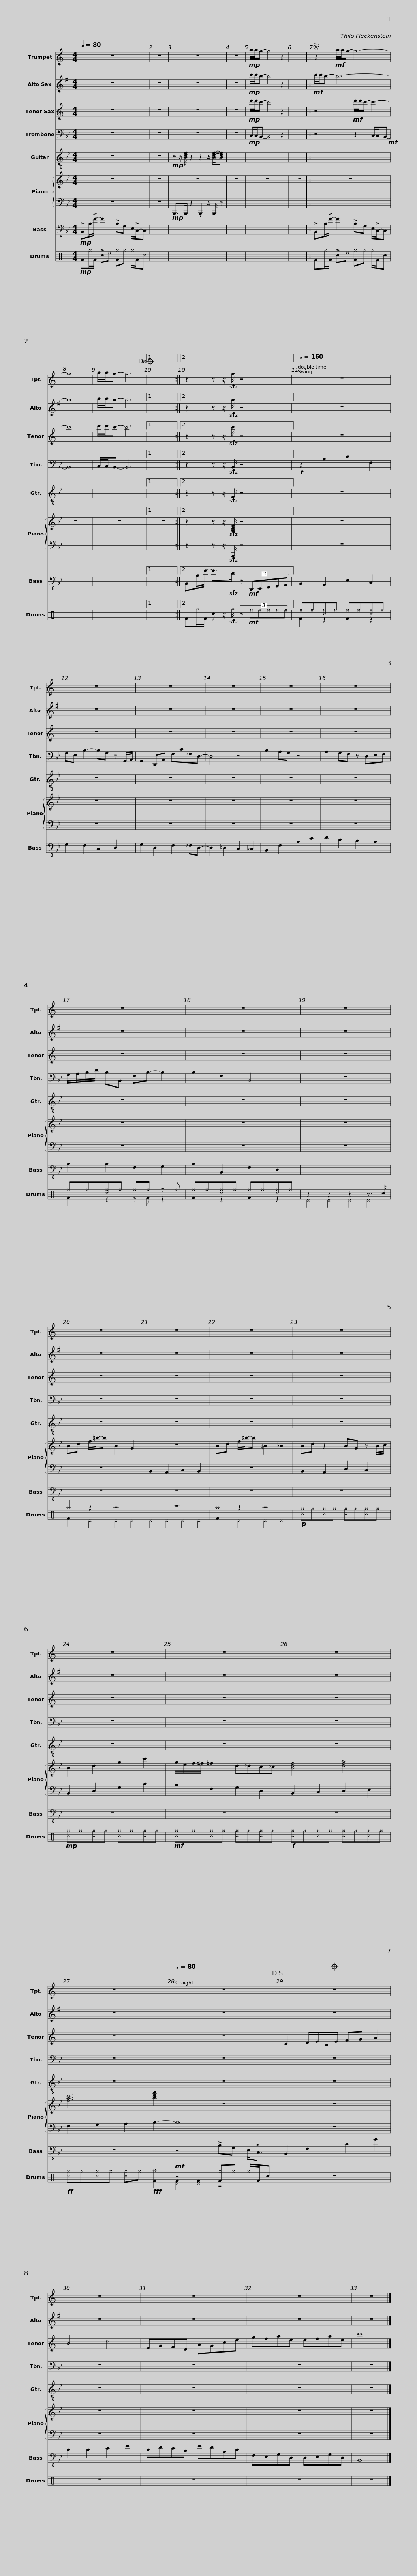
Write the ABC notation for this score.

X:1
%%score 1 2 3 4 5 { 6 | 7 } 8 ( 9 10 )
L:1/8
Q:1/4=80
M:4/4
I:linebreak $
K:Bb
V:1 treble transpose=-2
V:2 treble transpose=-9
V:3 treble transpose=-14
V:4 bass
V:5 treble-8
V:6 treble
V:7 bass
V:8 bass-8
V:9 perc
K:none
V:10 perc
K:none
V:1
[K:C] z8 | z8 | z8 | z8 |!mp! a/a/g- g4 z2 | %5
 x8 |:$S z2!mf! a/a/g- g4- | g8 | a/a/g- g6!dacoda! |1 x8 :|2$ %10
 z2 z z/!sfz! g/ z4 ||[Q:1/4=160] z8 | z8 | z8 |$ z8 | %15
 z8 | z8 | z8 | z8 |$ z8 | %20
 z8 | z8 | z8 | z8 |$ z8 | %25
 z8 | z8 | z8 |$[Q:1/4=80] z8!D.S.! |O z8 | %30
 z8 | z8 | z8 |$ z8 |] %34
V:2
[K:G] z8 | z8 | z8 | z8 |!mp! c'/c'/b- b4 z2 | %5
 x8 |:$!mf! c'/c'/b- b6- | b8 | c'/c'/b- b6 |1 x8 :|2$ %10
 z2 z z/!sfz! b/ z4 || z8 | z8 | z8 |$ z8 | %15
 z8 | z8 | z8 | z8 |$ z8 | %20
 z8 | z8 | z8 | z8 |$ z8 | %25
 z8 | z8 | z8 |$ z8 | z8 | %30
 z8 | z8 | z8 |$ z8 |] %34
V:3
[K:C] z8 | z8 | z8 | z8 |!mp! d'/d'/c'- c'4 z2 | %5
 x8 |:$ z4!mf! d'/d'/c'- c'2- | c'8 | d'/d'/c'- c'6 |1 x8 :|2$ %10
 z2 z z/!sfz! c'/ z4 || z8 | z8 | z8 |$ z8 | %15
 z8 | z8 | z8 | z8 |$ z8 | %20
 z8 | z8 | z8 | z8 |$ z8 | %25
 z8 | z8 | z8 |$ z8 | C2 D/E/B,/E/ FG A2 | %30
 B4 d4 | EGFD AGce | gfae efae |$ c'8 |] %34
V:4
 z8 | z8 | z8 | z8 |!mp! C,/C,/B,,- B,,4 z2 | %5
 x8 |:$ z4 z2 C,/C,/B,,-!mf! | B,,8 | C,/C,/B,,- B,,6 |1 x8 :|2$ %10
 z2 z z/!sfz! B,,/ z4 ||!f! z2 B,2 D2 F,2 | G,E, B,2- B,G, z G,,/A,,/ | G,,2 D,,A,, F,C_F,D,- |$ D,4 z4 | %15
 B,2 A,G, z4 | A,2 G,F, z D,E,F, | G,/A,/B,/D/ B,B,, F,B,- B,2 | B,2 F,2 B,,4 |$ z8 | %20
 z8 | z8 | z8 | z8 |$ z8 | %25
 z8 | z8 | z8 |$ z8 | z8 | %30
 z8 | z8 | z8 |$ z8 |] %34
V:5
 z8 | z8 |!mp! z z/ [Bdf]/ z2 z2 z/ [Bdf]/-[Bdf] | x8 | x8 | %5
 x8 |:$ x8 | x8 | x8 |1 x8 :|2$ %10
 z2 z z/!sfz! F/ z4 || z8 | z8 | z8 |$ z8 | %15
 z8 | z8 | z8 | z8 |$ z8 | %20
 z8 | z8 | z8 | z8 |$ z8 | %25
 z8 | z8 | z8 |$ z8 | z8 | %30
 z8 | z8 | z8 |$ z8 |] %34
V:6
 z8 | z8 | z8 | z8 | z8 | %5
 z8 |:$ z8 | z8 | z8 |1 z8 :|2$ %10
 z2 z z/!sfz! [B,DF]/ z4 || z8 | z8 | z8 |$ z8 | %15
 z8 | z8 | z8 | z8 |$ z8 | %20
 Bd f/=b/-b B2 G2 | z8 | Bd f/=b/-b =B2 _B2 | Bd z2 BG z B/c/ |$ B2 d2 g2 c'2 | %25
 g/e/f/^f/ =f2 d_dc_c | [Bdf]4 [dfa]4 | [fac']6 [bd'f']2 |$ z8 | z8 | %30
 z8 | z8 | z8 |$ z8 |] %34
V:7
 z8 | z8 |!mp! B,,,>B,,, z2 .B,,,2 z/ B,,,/ z | x8 | x8 | %5
 x8 |:$ x8 | x8 | x8 |1 x8 :|2$ %10
 z2 z z/!sfz! B,,,/ z4 || z8 | z8 | z8 |$ z8 | %15
 z8 | z8 | z8 | z8 |$ z8 | %20
 z8 | B,,2 A,,2 C,2 B,,2 | z8 | B,,2 A,,2 D,2 C,2 |$ B,,2 D,2 G,2 C2 | %25
 B,2 F,2 G,2 D,2 | B,,2 C,2 D,2 E,2 | F,2 G,2 A,2 B,2- |$ B,8 | z8 | %30
 z8 | z8 | z8 |$ z8 |] %34
V:8
!mp! !>!B,,B,/!>!F/- F2 !>!B,G, E,/!>!C,/-C, | x8 | x8 | x8 | x8 | %5
 x8 |:$ !>!B,,B,/!>!F/- F2 !>!B,G, E,/!>!C,/-C, | x8 | x8 |1 x8 :|2$ %10
 B,,B,/F/- F>!sfz!D (3:2:6z!mf! D,,E,,F,,G,,A,, || B,,2 A,,2 E,2 C,2 | G,2 F,2 C,2 D,2 | G,2 D,2 F,2 _F,D,- |$ D,2 _D,2 C,2 _C,2 | %15
 B,,2 F,2 B,2 E2 | F2 D2 C2 B,2 | B,2 B,2 F,2 G,2 | B,2 B,,2 F,2 D,2 |$ x8 | %20
 z8 | z8 | z8 | z8 |$ z8 | %25
 z8 | z8 | z8 |$ z4 !>!B,G, E,<!>!C, | B,,2 F,2 C2 G2 | %30
 D2 D2 E2 G2 | DFEC GFB,D | F,E,G,D, D,E,G,D, |$ B,,8 |] %34
V:9
[K:C]!mp! F^g/F/ !>!c^e [F^g]^g ^g/F/^c | x8 | x8 | x8 | x8 | %5
 x8 |:$ F^g/F/ !>!c^e [F^g]^g ^g/F/c | x8 | x8 |1 x8 :|2$ %10
 F^g/F/ c z/!sfz! ^g/ (3:2:6z!mf! ^f^f^f^f^f || ^f^f[^c^f]^f ^f^f[^c^f]^f | x8 | x8 |$ x8 | %15
 x8 | x8 | ^f^f[^c^f]^f ^f^f z ^f | ^f^f[^c^f]^f ^f^f[^c^f]^f |$ z2 z2 z2 z3/2 c/ | %20
 ^a2 z2 z4 | z8 | ^a2 z2 z4 |!p! [^c^g]^g[^c^g]^g [^c^g]^g[^c^g]^g |$!mp! [^c^g]^g[^c^g]^g [^c^g]^g[^c^g]^g | %25
!mf! [^c^g]^g[^c^g]^g [^c^g]^g[^c^g]^g |!f! [^c^g]^g[^c^g]^g [^c^g]^g[^c^g]^g |!ff! [^c^g]^g[^c^g]^g [^c^g]^g!fff! [F^a]2 |$!mf! z4 [F^g]^g ^g/F/c | z8 | %30
 z8 | z8 | z8 |$ z8 |] %34
V:10
[K:C] x8 | x8 | x8 | x8 | x8 | %5
 x8 |:$ x8 | x8 | x8 |1 x8 :|2$ %10
 x8 || F2 z2 F2 z2 | x8 | x8 |$ x8 | %15
 x8 | x8 | F2 z2 z F z2 | F2 z2 F2 z2 |$ ^D2 ^D2 ^D2 ^D2 | %20
 F2 ^D2 ^D2 ^D2 | ^D2 ^D2 ^D2 ^D2 | F2 ^D2 ^D2 ^D2 | x8 |$ x8 | %25
 x8 | x8 | x8 |$ [^DF]2 [^DF]2 z4 | x8 | %30
 x8 | x8 | x8 |$ x8 |] %34
